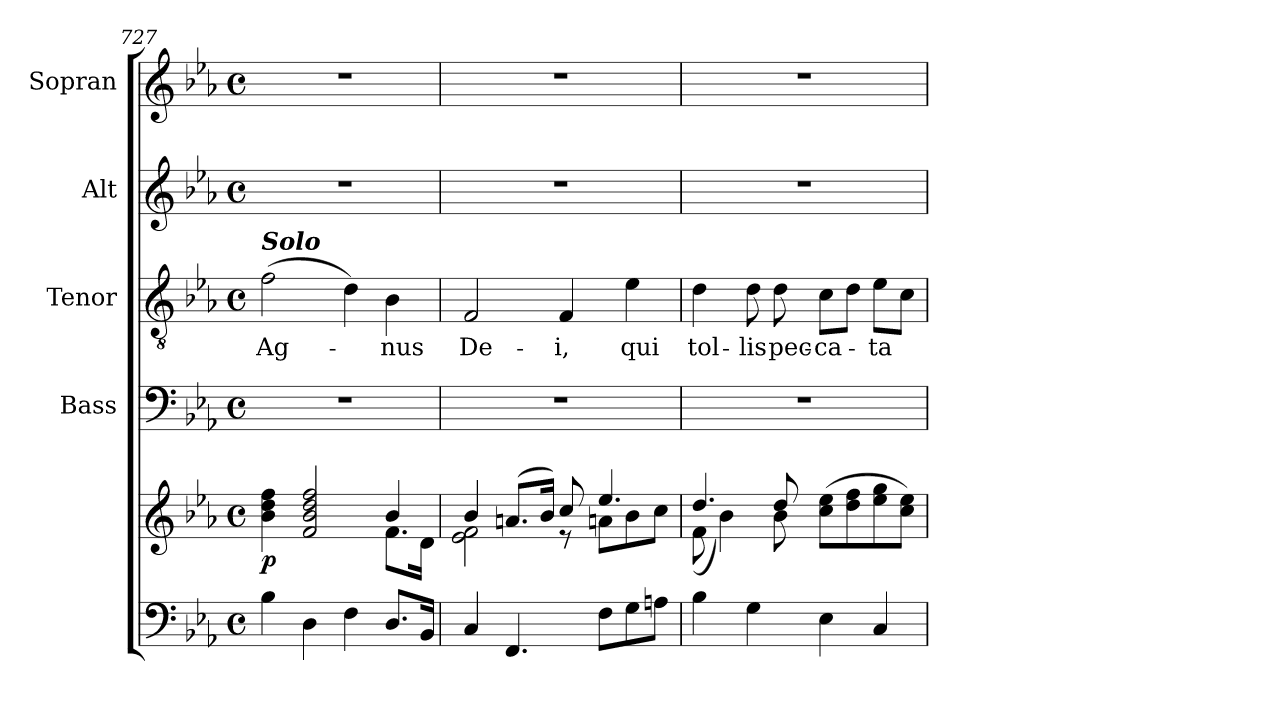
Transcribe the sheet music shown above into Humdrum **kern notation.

**kern	**kern	**dynam	**kern	**kern	**text	**kern	**kern
*part5	*part5	*part5	*part4	*part3	*part3	*part2	*part1
*staff6	*staff5	*staff5/6	*staff4	*staff3	*staff3	*staff2	*staff1
*	*	*	*I"Bass	*I"Tenor	*	*I"Alt	*I"Sopran
*	*	*	*I'B.	*I'T.	*	*I'A.	*I'S.
*clefF4	*clefG2	*	*clefF4	*clefGv2	*	*clefG2	*clefG2
*k[b-e-a-]	*k[b-e-a-]	*	*k[b-e-a-]	*k[b-e-a-]	*	*k[b-e-a-]	*k[b-e-a-]
*E-:	*E-:	*	*E-:	*E-:	*	*E-:	*E-:
*M4/4	*M4/4	*	*M4/4	*M4/4	*	*M4/4	*M4/4
*met(c)	*met(c)	*	*met(c)	*met(c)	*	*met(c)	*met(c)
=727	=727	=727	=727	=727	=727	=727	=727
*	*^	*	*	*	*	*	*
!	!	!	!	!	!LO:TX:a:Bi:t=Solo	!	!	!
!	!	!	!LO:DY:b	!	!	!LO:LY:b	!	!
4B-\	4b-\ 4dd\ 4ff\	2.ryy	p	1r	(>2f\	Ag-	1r	1r
4D\	2f/ 2b-/ 2dd/ 2ff/	.	.	.	.	.	.	.
4F\	.	.	.	.	4d\)	.	.	.
!	!	!	!	!	!	!LO:LY:b	!	!
8.D/L	4b-/	8.f\L	.	.	4B-\	-nus	.	.
16BB-/Jk	.	16d\Jk	.	.	.	.	.	.
=728	=728	=728	=728	=728	=728	=728	=728	=728
!	!	!	!	!	!	!LO:LY:b	!	!
4C/	4b-/	2e-\ 2f\	.	1r	2F/	De-	1r	1r
4.FF/	(<8.an/L	.	.	.	.	.	.	.
.	16b-/Jk)	.	.	.	.	.	.	.
!	!	!	!	!	!	!LO:LY:b	!	!
.	8cc/	8re	.	.	4F/	-i,	.	.
8F\L	4.ee-/	8an\L	.	.	.	.	.	.
!	!	!	!	!	!	!LO:LY:b	!	!
8G\	.	8b-\	.	.	4e-\	qui	.	.
8An\J	.	8cc\J	.	.	.	.	.	.
=729	=729	=729	=729	=729	=729	=729	=729	=729
!	!	!	!	!	!	!LO:LY:b	!	!
4B-\	4.dd/	(>8f\	.	1r	4d\	tol-	1r	1r
.	.	4b-\)	.	.	.	.	.	.
!	!	!	!	!	!	!LO:LY:b	!	!
4G\	.	.	.	.	8d\	-lis	.	.
!	!	!	!	!	!	!LO:LY:b	!	!
.	8dd/	8b-\	.	.	8d\	pec-	.	.
!	!	!	!	!	!	!LO:LY:b	!	!
4E-\	(>8cc\ 8ee-\L	2ryy	.	.	8c\L	-ca-	.	.
.	8dd\ 8ff\	.	.	.	8d\J	.	.	.
!	!	!	!	!	!	!LO:LY:b	!	!
4C/	8ee-\ 8gg\	.	.	.	8e-\L	-ta	.	.
.	8cc\ 8ee-\J)	.	.	.	8c\J	.	.	.
*	*v	*v	*	*	*	*	*	*
=	=	=	=	=	=	=	=
*-	*-	*-	*-	*-	*-	*-	*-
